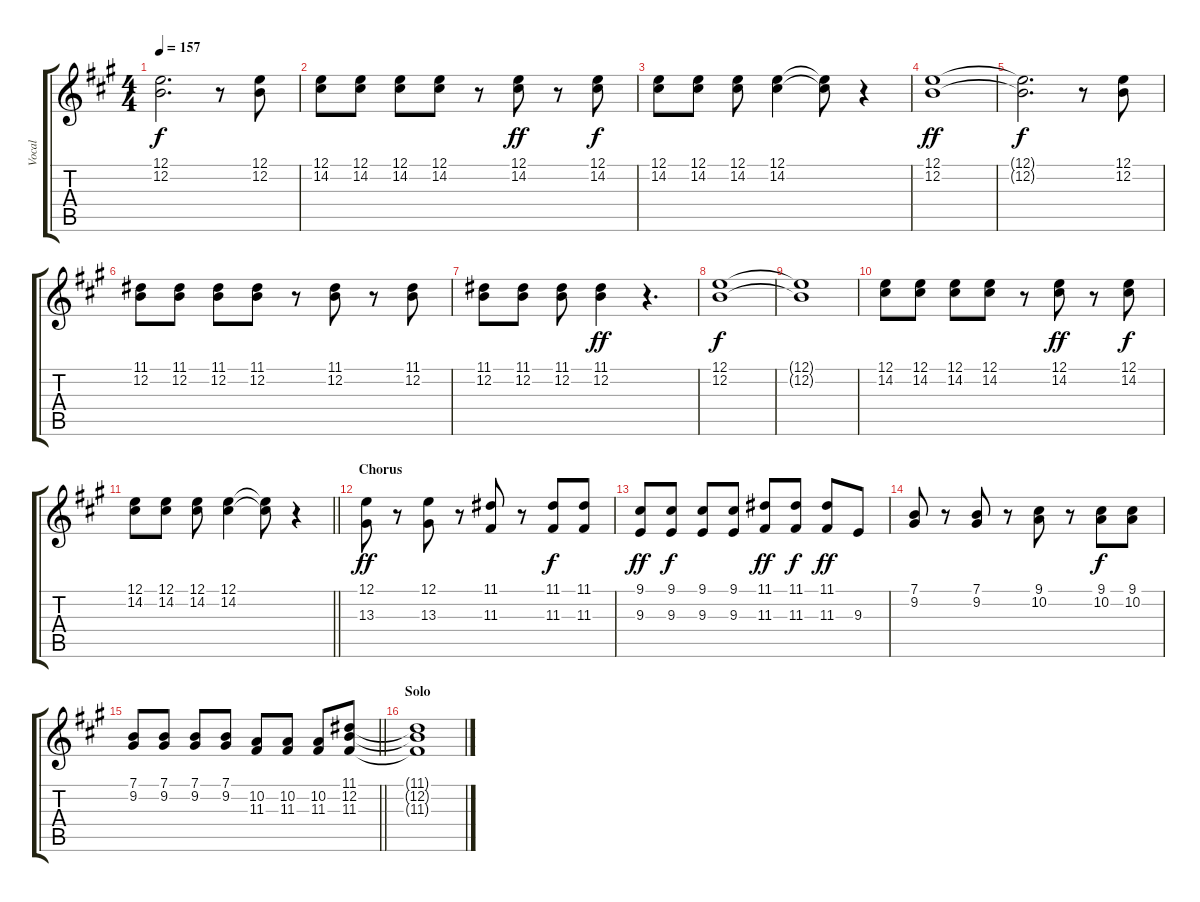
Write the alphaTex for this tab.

\track ("Vocal" "Vocal") {instrument voiceoohs}
\staff {score tabs}
\tuning (E4 B3 G3 D3 A2 E2) {hide}
\ts (4 4)
\tempo 157
\clef g2
\ks a
(12.1{t} 12.2{t}).2{d dy f} r.8 (12.1 12.2).8 |
(12.1 14.2).8 (12.1 14.2).8 (12.1 14.2).8 (12.1 14.2).8 r.8 (12.1 14.2).8{dy ff} r.8 (12.1 14.2).8{dy f} |
(12.1 14.2).8 (12.1 14.2).8 (12.1 14.2).8 (12.1 14.2).4 (12.1{t} 14.2{t}).8 r.4 |
(12.1 12.2).1{dy ff} |
(12.1{t} 12.2{t}).2{d dy f} r.8 (12.1 12.2).8 |
(11.1 12.2).8 (11.1 12.2).8 (11.1 12.2).8 (11.1 12.2).8 r.8 (11.1 12.2).8 r.8 (11.1 12.2).8 |
(11.1 12.2).8 (11.1 12.2).8 (11.1 12.2).8 (11.1 12.2).4{dy ff} r.4{d} |
(12.1 12.2).1{dy f} |
(12.1{t} 12.2{t}).1 |
(12.1 14.2).8 (12.1 14.2).8 (12.1 14.2).8 (12.1 14.2).8 r.8 (12.1 14.2).8{dy ff} r.8 (12.1 14.2).8{dy f} |
\barLineRight lightlight
(12.1 14.2).8 (12.1 14.2).8 (12.1 14.2).8 (12.1 14.2).4 (12.1{t} 14.2{t}).8 r.4 |
\section ("" "Chorus")
(12.1 13.3).8{dy ff} r.8 (12.1 13.3).8 r.8 (11.1 11.3).8 r.8 (11.1 11.3).8{dy f} (11.1 11.3).8 |
(9.1 9.3).8{dy ff} (9.1 9.3).8{dy f} (9.1 9.3).8 (9.1 9.3).8 (11.1 11.3).8{dy ff} (11.1 11.3).8{dy f} (11.1 11.3).8{dy ff} 9.3.8 |
(7.1 9.2).8 r.8 (7.1 9.2).8 r.8 (9.1 10.2).8 r.8 (9.1 10.2).8{dy f} (9.1 10.2).8 |
\barLineRight lightlight
(7.1 9.2).8 (7.1 9.2).8 (7.1 9.2).8 (7.1 9.2).8 (10.2 11.3).8 (10.2 11.3).8 (10.2 11.3).8 (11.1 12.2 11.3).8 |
\section ("" "Solo")
(11.1{t} 12.2{t} 11.3{t}).1
